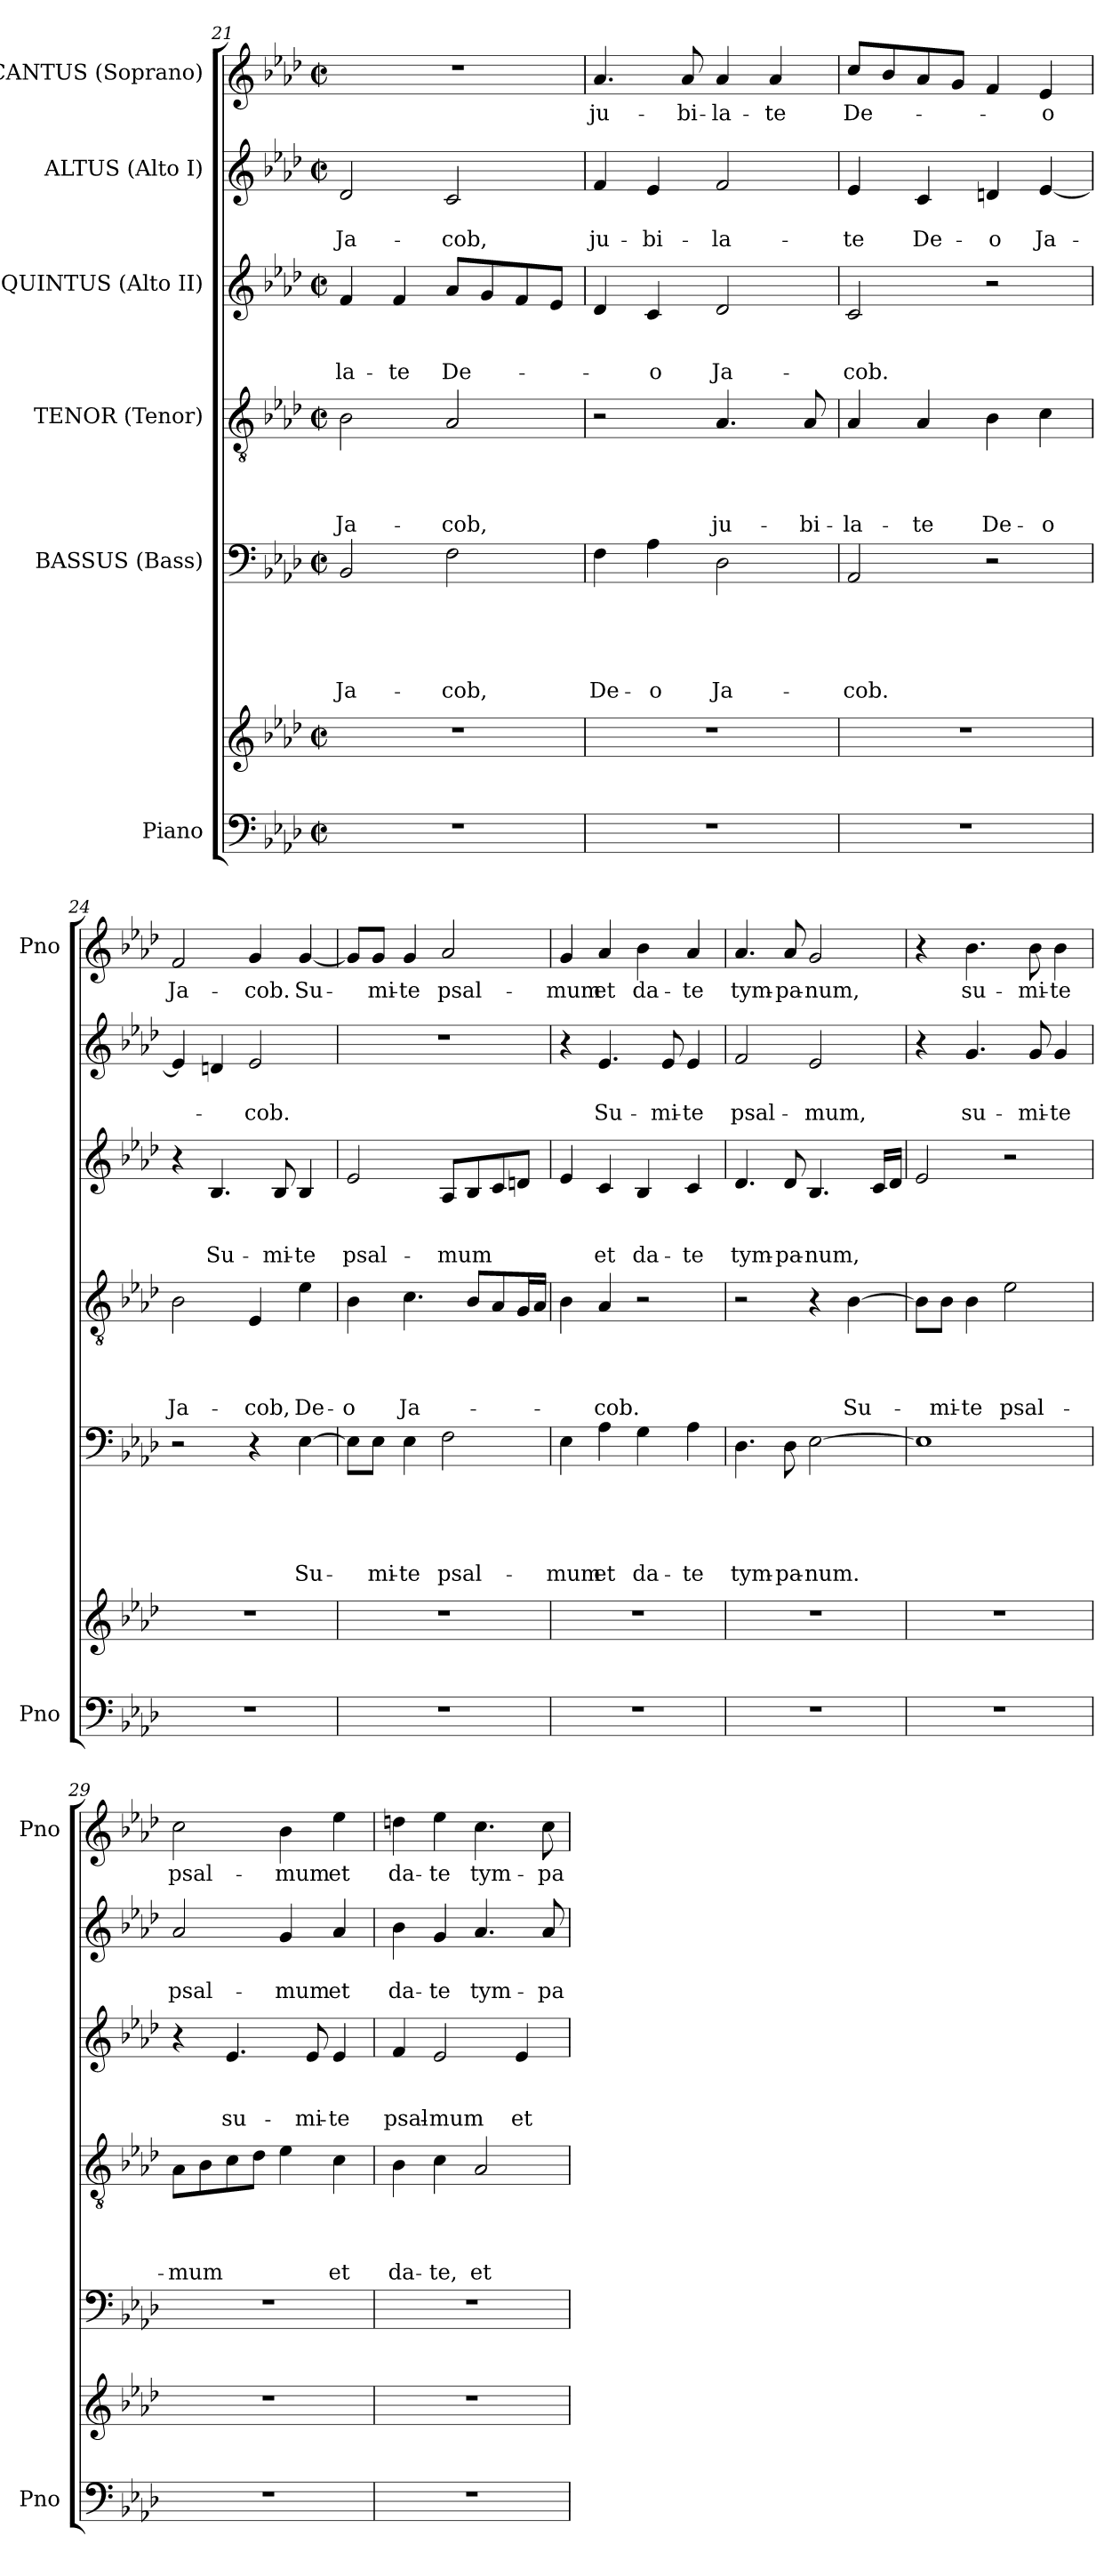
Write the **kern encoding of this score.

**kern	**kern	**kern	**text	**text	**text	**text	**text	**kern	**text	**text	**text	**text	**kern	**text	**text	**text	**kern	**text	**text	**kern	**text
*part6	*part6	*part5	*part5	*part5	*part5	*part5	*part5	*part4	*part4	*part4	*part4	*part4	*part3	*part3	*part3	*part3	*part2	*part2	*part2	*part1	*part1
*staff7	*staff6	*staff5	*staff5	*staff5	*staff5	*staff5	*staff5	*staff4	*staff4	*staff4	*staff4	*staff4	*staff3	*staff3	*staff3	*staff3	*staff2	*staff2	*staff2	*staff1	*staff1
*I"Piano	*	*I"BASSUS (Bass)	*	*	*	*	*	*I"TENOR (Tenor)	*	*	*	*	*I"QUINTUS (Alto II)	*	*	*	*I"ALTUS (Alto I)	*	*	*I"CANTUS (Soprano)	*
*I'Pno	*	*	*	*	*	*	*	*	*	*	*	*	*	*	*	*	*	*	*	*I'Pno	*
*clefF4	*clefG2	*clefF4	*	*	*	*	*	*clefGv2	*	*	*	*	*clefG2	*	*	*	*clefG2	*	*	*clefG2	*
*k[b-e-a-d-]	*k[b-e-a-d-]	*k[b-e-a-d-]	*	*	*	*	*	*k[b-e-a-d-]	*	*	*	*	*k[b-e-a-d-]	*	*	*	*k[b-e-a-d-]	*	*	*k[b-e-a-d-]	*
*A-:	*A-:	*A-:	*	*	*	*	*	*A-:	*	*	*	*	*A-:	*	*	*	*A-:	*	*	*A-:	*
*M2/2	*M2/2	*M2/2	*	*	*	*	*	*M2/2	*	*	*	*	*M2/2	*	*	*	*M2/2	*	*	*M2/2	*
*met(c|)	*met(c|)	*met(c|)	*	*	*	*	*	*met(c|)	*	*	*	*	*met(c|)	*	*	*	*met(c|)	*	*	*met(c|)	*
=21	=21	=21	=21	=21	=21	=21	=21	=21	=21	=21	=21	=21	=21	=21	=21	=21	=21	=21	=21	=21	=21
1r	1r	2BB-/	.	.	.	.	Ja-	2B-\	.	.	.	Ja-	4f/	.	.	-la-	2d-/	.	Ja-	1r	.
.	.	.	.	.	.	.	.	.	.	.	.	.	4f/	.	.	-te	.	.	.	.	.
.	.	2F\	.	.	.	.	-cob,	2A-/	.	.	.	-cob,	8a-/L	.	.	De-	2c/	.	-cob,	.	.
.	.	.	.	.	.	.	.	.	.	.	.	.	8g/	.	.	.	.	.	.	.	.
.	.	.	.	.	.	.	.	.	.	.	.	.	8f/	.	.	.	.	.	.	.	.
.	.	.	.	.	.	.	.	.	.	.	.	.	8e-/J	.	.	.	.	.	.	.	.
=22	=22	=22	=22	=22	=22	=22	=22	=22	=22	=22	=22	=22	=22	=22	=22	=22	=22	=22	=22	=22	=22
1r	1r	4F\	.	.	.	.	De-	2r	.	.	.	.	4d-/	.	.	.	4f/	.	ju-	4.a-/	ju-
.	.	4A-\	.	.	.	.	-o	.	.	.	.	.	4c/	.	.	-o	4e-/	.	-bi-	.	.
.	.	.	.	.	.	.	.	.	.	.	.	.	.	.	.	.	.	.	.	8a-/	-bi-
.	.	2D-\	.	.	.	.	Ja-	4.A-/	.	.	.	ju-	2d-/	.	.	Ja-	2f/	.	-la-	4a-/	-la-
.	.	.	.	.	.	.	.	.	.	.	.	.	.	.	.	.	.	.	.	4a-/	-te
.	.	.	.	.	.	.	.	8A-/	.	.	.	-bi-	.	.	.	.	.	.	.	.	.
=23	=23	=23	=23	=23	=23	=23	=23	=23	=23	=23	=23	=23	=23	=23	=23	=23	=23	=23	=23	=23	=23
1r	1r	2AA-/	.	.	.	.	-cob.	4A-/	.	.	.	-la-	2c/	.	.	-cob.	4e-/	.	-te	8cc/L	De-
.	.	.	.	.	.	.	.	.	.	.	.	.	.	.	.	.	.	.	.	8b-/	.
.	.	.	.	.	.	.	.	4A-/	.	.	.	-te	.	.	.	.	4c/	.	De-	8a-/	.
.	.	.	.	.	.	.	.	.	.	.	.	.	.	.	.	.	.	.	.	8g/J	.
.	.	2r	.	.	.	.	.	4B-\	.	.	.	De-	2r	.	.	.	4dn/	.	-o	4f/	.
.	.	.	.	.	.	.	.	4c\	.	.	.	-o	.	.	.	.	[4e-/	.	Ja-	4e-/	-o
=24	=24	=24	=24	=24	=24	=24	=24	=24	=24	=24	=24	=24	=24	=24	=24	=24	=24	=24	=24	=24	=24
1r	1r	2r	.	.	.	.	.	2B-\	.	.	.	Ja-	4r	.	.	.	4e-/]	.	.	2f/	Ja-
.	.	.	.	.	.	.	.	.	.	.	.	.	4.B-/	.	.	Su-	4dn/	.	.	.	.
.	.	4r	.	.	.	.	.	4E-/	.	.	.	-cob,	.	.	.	.	2e-/	.	-cob.	4g/	-cob.
.	.	.	.	.	.	.	.	.	.	.	.	.	8B-/	.	.	-mi-	.	.	.	.	.
.	.	[4E-\	.	.	.	.	Su-	4e-\	.	.	.	De-	4B-/	.	.	-te	.	.	.	[4g/	Su-
!!LO:LB:g=z
=25	=25	=25	=25	=25	=25	=25	=25	=25	=25	=25	=25	=25	=25	=25	=25	=25	=25	=25	=25	=25	=25
1r	1r	8E-\L]	.	.	.	.	-­	4B-\	.	.	.	-­o	2e-/	.	.	psal-	1r	.	.	8g/L]	-­
.	.	8E-\J	.	.	.	.	mi-	.	.	.	.	.	.	.	.	.	.	.	.	8g/J	mi-
.	.	4E-\	.	.	.	.	-te	4.c\	.	.	.	Ja-	.	.	.	.	.	.	.	4g/	-te
.	.	2F\	.	.	.	.	psal-	.	.	.	.	.	8A-/L	.	.	-mum	.	.	.	2a-/	psal-
.	.	.	.	.	.	.	.	8B-/L	.	.	.	.	8B-/	.	.	.	.	.	.	.	.
.	.	.	.	.	.	.	.	8A-/	.	.	.	.	8c/	.	.	.	.	.	.	.	.
.	.	.	.	.	.	.	.	16G/L	.	.	.	.	8dn/J	.	.	.	.	.	.	.	.
.	.	.	.	.	.	.	.	16A-/JJ	.	.	.	.	.	.	.	.	.	.	.	.	.
=26	=26	=26	=26	=26	=26	=26	=26	=26	=26	=26	=26	=26	=26	=26	=26	=26	=26	=26	=26	=26	=26
1r	1r	4E-\	.	.	.	.	-mum	4B-\	.	.	.	.	4e-/	.	.	.	4r	.	.	4g/	-mum
.	.	4A-\	.	.	.	.	et	4A-/	.	.	.	-cob.	4c/	.	.	et	4.e-/	.	Su-	4a-/	et
.	.	4G\	.	.	.	.	da-	2r	.	.	.	.	4B-/	.	.	da-	.	.	.	4b-\	da-
.	.	.	.	.	.	.	.	.	.	.	.	.	.	.	.	.	8e-/	.	-mi-	.	.
.	.	4A-\	.	.	.	.	-te	.	.	.	.	.	4c/	.	.	-te	4e-/	.	-te	4a-/	-te
=27	=27	=27	=27	=27	=27	=27	=27	=27	=27	=27	=27	=27	=27	=27	=27	=27	=27	=27	=27	=27	=27
1r	1r	4.D-\	.	.	.	.	tym-	2r	.	.	.	.	4.d-/	.	.	tym-	2f/	.	psal-	4.a-/	tym-
.	.	8D-\	.	.	.	.	-pa-	.	.	.	.	.	8d-/	.	.	-pa-	.	.	.	8a-/	-pa-
.	.	[2E-\	.	.	.	.	-num.	4r	.	.	.	.	4.B-/	.	.	-num,	2e-/	.	-mum,	2g/	-num,
.	.	.	.	.	.	.	.	[4B-\	.	.	.	Su-	.	.	.	.	.	.	.	.	.
.	.	.	.	.	.	.	.	.	.	.	.	.	16c/LL	.	.	.	.	.	.	.	.
.	.	.	.	.	.	.	.	.	.	.	.	.	16d-/JJ	.	.	.	.	.	.	.	.
=28	=28	=28	=28	=28	=28	=28	=28	=28	=28	=28	=28	=28	=28	=28	=28	=28	=28	=28	=28	=28	=28
1r	1r	1E-]	.	.	.	.	.	8B-\L]	.	.	.	.	2e-/	.	.	.	4r	.	.	4r	.
.	.	.	.	.	.	.	.	8B-\J	.	.	.	-mi-	.	.	.	.	.	.	.	.	.
.	.	.	.	.	.	.	.	4B-\	.	.	.	-te	.	.	.	.	4.g/	.	su-	4.b-\	su-
.	.	.	.	.	.	.	.	2e-\	.	.	.	psal-	2r	.	.	.	.	.	.	.	.
.	.	.	.	.	.	.	.	.	.	.	.	.	.	.	.	.	8g/	.	-mi-	8b-\	-mi-
.	.	.	.	.	.	.	.	.	.	.	.	.	.	.	.	.	4g/	.	-te	4b-\	-te
=29	=29	=29	=29	=29	=29	=29	=29	=29	=29	=29	=29	=29	=29	=29	=29	=29	=29	=29	=29	=29	=29
1r	1r	1r	.	.	.	.	.	8A-\L	.	.	.	-mum	4r	.	.	.	2a-/	.	psal-	2cc\	psal-
.	.	.	.	.	.	.	.	8B-\	.	.	.	.	.	.	.	.	.	.	.	.	.
.	.	.	.	.	.	.	.	8c\	.	.	.	.	4.e-/	.	.	su-	.	.	.	.	.
.	.	.	.	.	.	.	.	8d-\J	.	.	.	.	.	.	.	.	.	.	.	.	.
.	.	.	.	.	.	.	.	4e-\	.	.	.	.	.	.	.	.	4g/	.	-mum	4b-\	-mum
.	.	.	.	.	.	.	.	.	.	.	.	.	8e-/	.	.	-mi-	.	.	.	.	.
.	.	.	.	.	.	.	.	4c\	.	.	.	et	4e-/	.	.	-te	4a-/	.	et	4ee-\	et
!!LO:PB:g=z
=30	=30	=30	=30	=30	=30	=30	=30	=30	=30	=30	=30	=30	=30	=30	=30	=30	=30	=30	=30	=30	=30
1r	1r	1r	.	.	.	.	.	4B-\	.	.	.	da-	4f/	.	.	psal-	4b-\	.	da-	4ddn\	da-
.	.	.	.	.	.	.	.	4c\	.	.	.	-te,	2e-/	.	.	-mum	4g/	.	-te	4ee-\	-te
.	.	.	.	.	.	.	.	2A-/	.	.	.	et	.	.	.	.	4.a-/	.	tym-	4.cc\	tym-
.	.	.	.	.	.	.	.	.	.	.	.	.	4e-/	.	.	et	.	.	.	.	.
.	.	.	.	.	.	.	.	.	.	.	.	.	.	.	.	.	8a-/	.	-pa-	8cc\	-pa-
=	=	=	=	=	=	=	=	=	=	=	=	=	=	=	=	=	=	=	=	=	=
*-	*-	*-	*-	*-	*-	*-	*-	*-	*-	*-	*-	*-	*-	*-	*-	*-	*-	*-	*-	*-	*-
